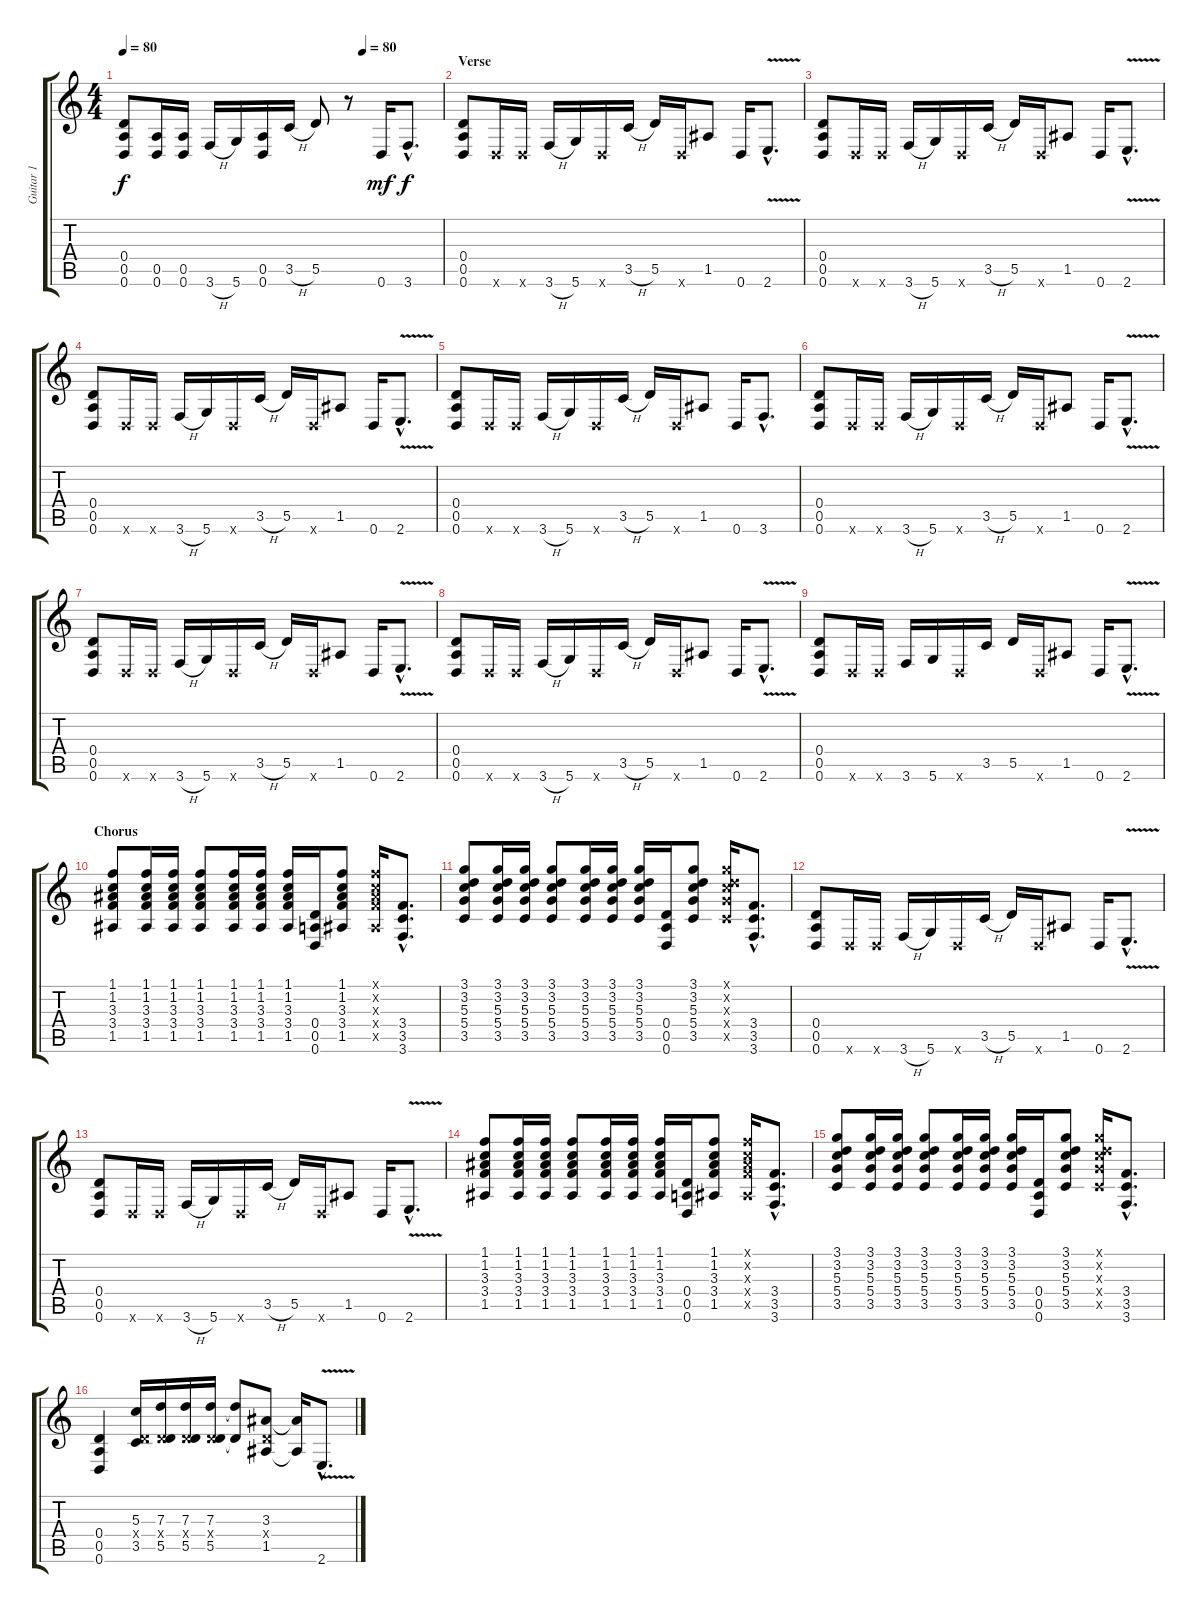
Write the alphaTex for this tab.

\track ("Guitar 1" "Guitar 1") {instrument distortionguitar}
\staff {score tabs}
\tuning (E4 B3 G3 D3 A2 D2) {hide}
\ts (4 4)
\tempo 80
\tempo (80 0.75)
\clef g2
\ks c
(0.4 0.5 0.6).8{dy f} (0.5 0.6).16 (0.5 0.6).16 3.6{h}.16 5.6.16 (0.5 0.6).16 3.5{h}.16 5.5.8 r.8 0.6.16{dy mf instrument distortionguitar} 3.6{hac}.8{d dy f} |
\section ("" "Verse")
(0.4 0.5 0.6).8 0.6{x}.16 0.6{x}.16 3.6{h}.16 5.6.16 0.6{x}.16 3.5{h}.16 5.5.16 0.6{x}.16 1.5.8 0.6.16 2.6{v hac}.8{d} |
(0.4 0.5 0.6).8 0.6{x}.16 0.6{x}.16 3.6{h}.16 5.6.16 0.6{x}.16 3.5{h}.16 5.5.16 0.6{x}.16 1.5.8 0.6.16 2.6{v hac}.8{d} |
(0.4 0.5 0.6).8 0.6{x}.16 0.6{x}.16 3.6{h}.16 5.6.16 0.6{x}.16 3.5{h}.16 5.5.16 0.6{x}.16 1.5.8 0.6.16 2.6{v hac}.8{d} |
(0.4 0.5 0.6).8 0.6{x}.16 0.6{x}.16 3.6{h}.16 5.6.16 0.6{x}.16 3.5{h}.16 5.5.16 0.6{x}.16 1.5.8 0.6.16 3.6{hac}.8{d} |
(0.4 0.5 0.6).8 0.6{x}.16 0.6{x}.16 3.6{h}.16 5.6.16 0.6{x}.16 3.5{h}.16 5.5.16 0.6{x}.16 1.5.8 0.6.16 2.6{v hac}.8{d} |
(0.4 0.5 0.6).8 0.6{x}.16 0.6{x}.16 3.6{h}.16 5.6.16 0.6{x}.16 3.5{h}.16 5.5.16 0.6{x}.16 1.5.8 0.6.16 2.6{v hac}.8{d} |
(0.4 0.5 0.6).8 0.6{x}.16 0.6{x}.16 3.6{h}.16 5.6.16 0.6{x}.16 3.5{h}.16 5.5.16 0.6{x}.16 1.5.8 0.6.16 2.6{v hac}.8{d} |
(0.4 0.5 0.6).8 0.6{x}.16 0.6{x}.16 3.6.16 5.6.16 0.6{x}.16 3.5.16 5.5.16 0.6{x}.16 1.5.8 0.6.16 2.6{v hac}.8{d} |
\section ("" "Chorus")
(1.1 1.2 3.3 3.4 1.5).8 (1.1 1.2 3.3 3.4 1.5).16 (1.1 1.2 3.3 3.4 1.5).16 (1.1 1.2 3.3 3.4 1.5).8 (1.1 1.2 3.3 3.4 1.5).16 (1.1 1.2 3.3 3.4 1.5).16 (1.1 1.2 3.3 3.4 1.5).16 (0.4 0.5 0.6).16 (1.1 1.2 3.3 3.4 1.5).8 (1.1{x} 1.2{x} 3.3{x} 3.4{x} 1.5{x}).16 (3.4{hac} 3.5{hac} 3.6{hac}).8{d} |
(3.1 3.2 5.3 5.4 3.5).8 (3.1 3.2 5.3 5.4 3.5).16 (3.1 3.2 5.3 5.4 3.5).16 (3.1 3.2 5.3 5.4 3.5).8 (3.1 3.2 5.3 5.4 3.5).16 (3.1 3.2 5.3 5.4 3.5).16 (3.1 3.2 5.3 5.4 3.5).16 (0.4 0.5 0.6).16 (3.1 3.2 5.3 5.4 3.5).8 (3.1{x} 3.2{x} 5.3{x} 5.4{x} 3.5{x}).16 (3.4{hac} 3.5{hac} 3.6{hac}).8{d} |
(0.4 0.5 0.6).8 0.6{x}.16 0.6{x}.16 3.6{h}.16 5.6.16 0.6{x}.16 3.5{h}.16 5.5.16 0.6{x}.16 1.5.8 0.6.16 2.6{v hac}.8{d} |
(0.4 0.5 0.6).8 0.6{x}.16 0.6{x}.16 3.6{h}.16 5.6.16 0.6{x}.16 3.5{h}.16 5.5.16 0.6{x}.16 1.5.8 0.6.16 2.6{v hac}.8{d} |
(1.1 1.2 3.3 3.4 1.5).8 (1.1 1.2 3.3 3.4 1.5).16 (1.1 1.2 3.3 3.4 1.5).16 (1.1 1.2 3.3 3.4 1.5).8 (1.1 1.2 3.3 3.4 1.5).16 (1.1 1.2 3.3 3.4 1.5).16 (1.1 1.2 3.3 3.4 1.5).16 (0.4 0.5 0.6).16 (1.1 1.2 3.3 3.4 1.5).8 (1.1{x} 1.2{x} 3.3{x} 3.4{x} 1.5{x}).16 (3.4{hac} 3.5{hac} 3.6{hac}).8{d} |
(3.1 3.2 5.3 5.4 3.5).8 (3.1 3.2 5.3 5.4 3.5).16 (3.1 3.2 5.3 5.4 3.5).16 (3.1 3.2 5.3 5.4 3.5).8 (3.1 3.2 5.3 5.4 3.5).16 (3.1 3.2 5.3 5.4 3.5).16 (3.1 3.2 5.3 5.4 3.5).16 (0.4 0.5 0.6).16 (3.1 3.2 5.3 5.4 3.5).8 (3.1{x} 3.2{x} 5.3{x} 5.4{x} 3.5{x}).16 (3.4{hac} 3.5{hac} 3.6{hac}).8{d} |
(0.4 0.5 0.6).4 (5.3 0.4{x} 3.5).16 (7.3 0.4{x} 5.5).16 (7.3 0.4{x} 5.5).16 (7.3 0.4{x} 5.5).16 (7.3{t} 5.5{t}).8 (3.3 0.4{x} 1.5).8 (3.3{t} 1.5{t}).16 2.6{v hac}.8{d}
